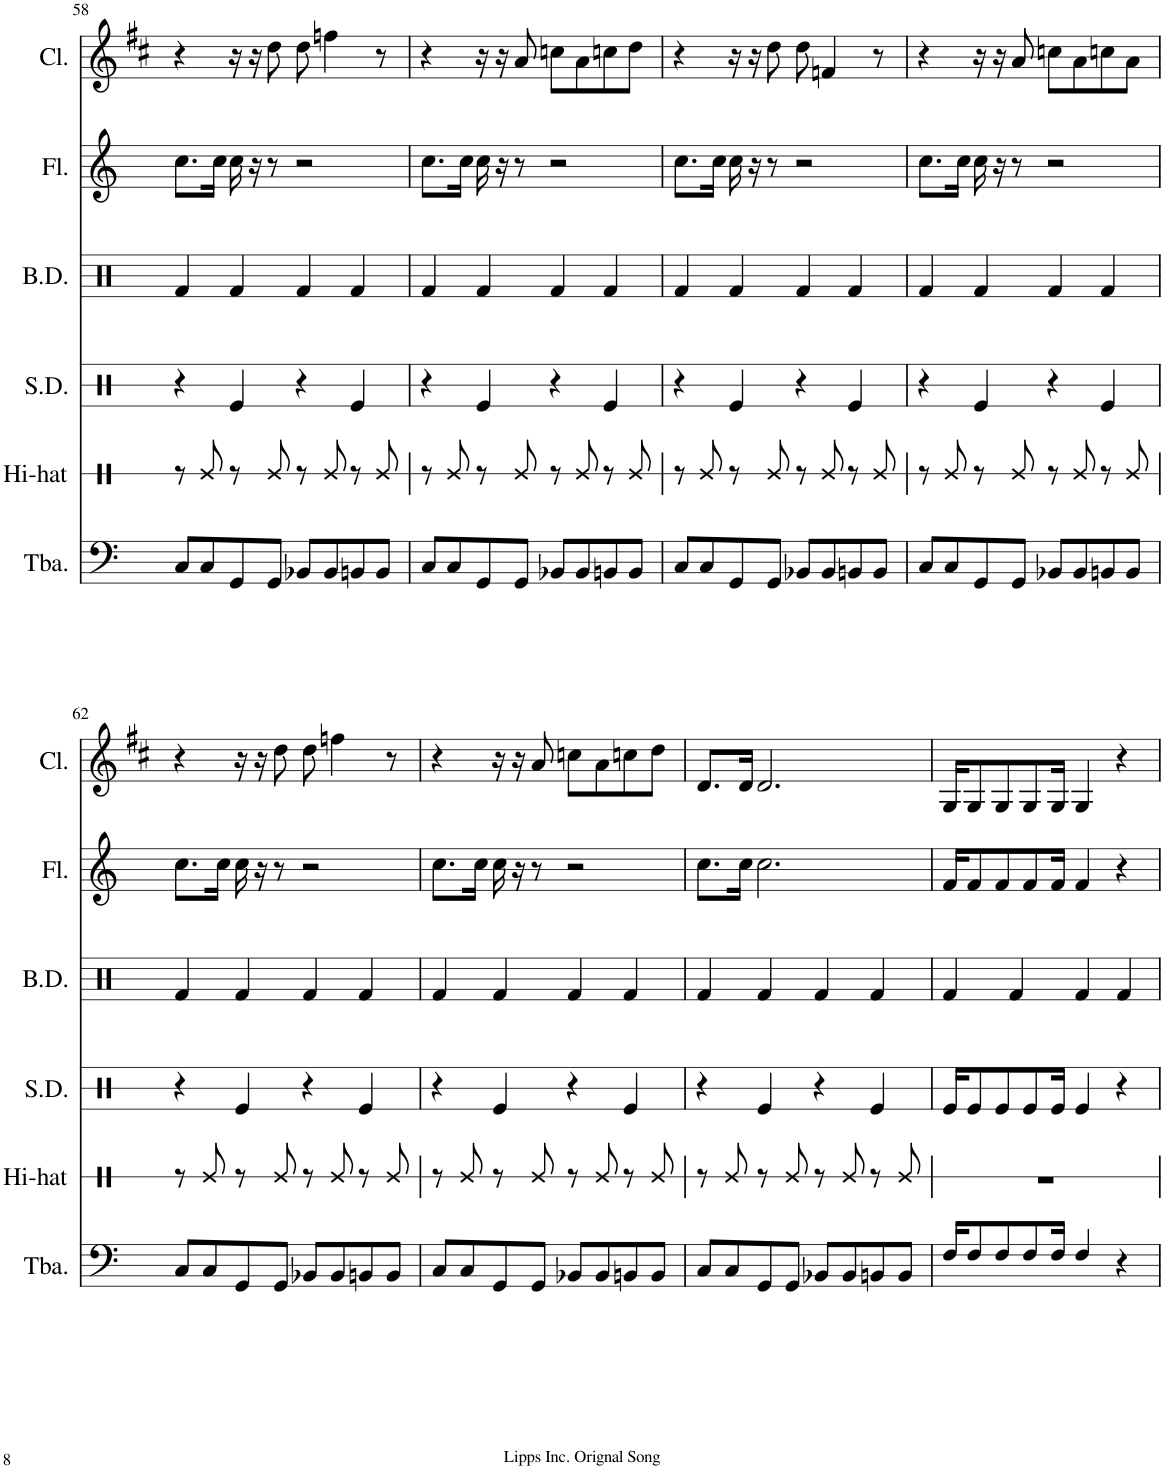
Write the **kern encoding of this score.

**kern	**kern	**kern	**kern	**kern	**kern
*part6	*part5	*part4	*part3	*part2	*part1
*staff6	*staff5	*staff4	*staff3	*staff2	*staff1
*I"Tuba	*I"Hi-hat	*I"Snare Drum	*I"Bass Drums	*I"Flute	*I"Clarinet
*I'Tba.	*I'Hi-hat	*I'S.D.	*I'B.D.	*I'Fl.	*I'Cl.
!!LO:PB:g=z
*clefF4	*clefX	*clefX	*clefX	*clefG2	*clefG2
*	*	*	*	*	*Trd1c2
*k[]	*k[]	*k[]	*k[]	*k[]	*k[f#c#]
*M4/4	*M4/4	*M4/4	*M4/4	*M4/4	*M4/4
=58	=58	=58	=58	=58	=58
8C/L	8r	4r	4Rf/	8.cc\L	4r
8C/	8Re/	.	.	.	.
.	.	.	.	16cc\Jk	.
8GG/	8r	4Rg/	4Rf/	16cc\	16r
.	.	.	.	16r	16r
8GG/J	8Re/	.	.	8r	8dd\
8BB-X/L	8r	4r	4Rf/	2r	8dd\
8BB-/	8Re/	.	.	.	4ffn\
8BBn/	8r	4Rg/	4Rf/	.	.
8BB/J	8Re/	.	.	.	8r
=59	=59	=59	=59	=59	=59
8C/L	8r	4r	4Rf/	8.cc\L	4r
8C/	8Re/	.	.	.	.
.	.	.	.	16cc\Jk	.
8GG/	8r	4Rg/	4Rf/	16cc\	16r
.	.	.	.	16r	16r
8GG/J	8Re/	.	.	8r	8a/
8BB-X/L	8r	4r	4Rf/	2r	8ccn\L
8BB-/	8Re/	.	.	.	8a\
8BBn/	8r	4Rg/	4Rf/	.	8ccn\
8BB/J	8Re/	.	.	.	8dd\J
=60	=60	=60	=60	=60	=60
8C/L	8r	4r	4Rf/	8.cc\L	4r
8C/	8Re/	.	.	.	.
.	.	.	.	16cc\Jk	.
8GG/	8r	4Rg/	4Rf/	16cc\	16r
.	.	.	.	16r	16r
8GG/J	8Re/	.	.	8r	8dd\
8BB-X/L	8r	4r	4Rf/	2r	8dd\
8BB-/	8Re/	.	.	.	4fn/
8BBn/	8r	4Rg/	4Rf/	.	.
8BB/J	8Re/	.	.	.	8r
=61	=61	=61	=61	=61	=61
8C/L	8r	4r	4Rf/	8.cc\L	4r
8C/	8Re/	.	.	.	.
.	.	.	.	16cc\Jk	.
8GG/	8r	4Rg/	4Rf/	16cc\	16r
.	.	.	.	16r	16r
8GG/J	8Re/	.	.	8r	8a/
8BB-X/L	8r	4r	4Rf/	2r	8ccn\L
8BB-/	8Re/	.	.	.	8a\
8BBn/	8r	4Rg/	4Rf/	.	8ccn\
8BB/J	8Re/	.	.	.	8a\J
!!LO:LB:g=z
=62	=62	=62	=62	=62	=62
8C/L	8r	4r	4Rf/	8.cc\L	4r
8C/	8Re/	.	.	.	.
.	.	.	.	16cc\Jk	.
8GG/	8r	4Rg/	4Rf/	16cc\	16r
.	.	.	.	16r	16r
8GG/J	8Re/	.	.	8r	8dd\
8BB-X/L	8r	4r	4Rf/	2r	8dd\
8BB-/	8Re/	.	.	.	4ffn\
8BBn/	8r	4Rg/	4Rf/	.	.
8BB/J	8Re/	.	.	.	8r
=63	=63	=63	=63	=63	=63
8C/L	8r	4r	4Rf/	8.cc\L	4r
8C/	8Re/	.	.	.	.
.	.	.	.	16cc\Jk	.
8GG/	8r	4Rg/	4Rf/	16cc\	16r
.	.	.	.	16r	16r
8GG/J	8Re/	.	.	8r	8a/
8BB-X/L	8r	4r	4Rf/	2r	8ccn\L
8BB-/	8Re/	.	.	.	8a\
8BBn/	8r	4Rg/	4Rf/	.	8ccn\
8BB/J	8Re/	.	.	.	8dd\J
=64	=64	=64	=64	=64	=64
8C/L	8r	4r	4Rf/	8.cc\L	8.d/L
8C/	8Re/	.	.	.	.
.	.	.	.	16cc\Jk	16d/Jk
8GG/	8r	4Rg/	4Rf/	2.cc\	2.d/
8GG/J	8Re/	.	.	.	.
8BB-X/L	8r	4r	4Rf/	.	.
8BB-/	8Re/	.	.	.	.
8BBn/	8r	4Rg/	4Rf/	.	.
8BB/J	8Re/	.	.	.	.
=65	=65	=65	=65	=65	=65
16F/KL	1r	16Rg/KL	4Rf/	16f/KL	16G/KL
8F/	.	8Rg/	.	8f/	8G/
8F/	.	8Rg/	.	8f/	8G/
.	.	.	4Rf/	.	.
8F/	.	8Rg/	.	8f/	8G/
16F/Jk	.	16Rg/Jk	.	16f/Jk	16G/Jk
4F/	.	4Rg/	4Rf/	4f/	4G/
4r	.	4r	4Rf/	4r	4r
=	=	=	=	=	=
*-	*-	*-	*-	*-	*-
